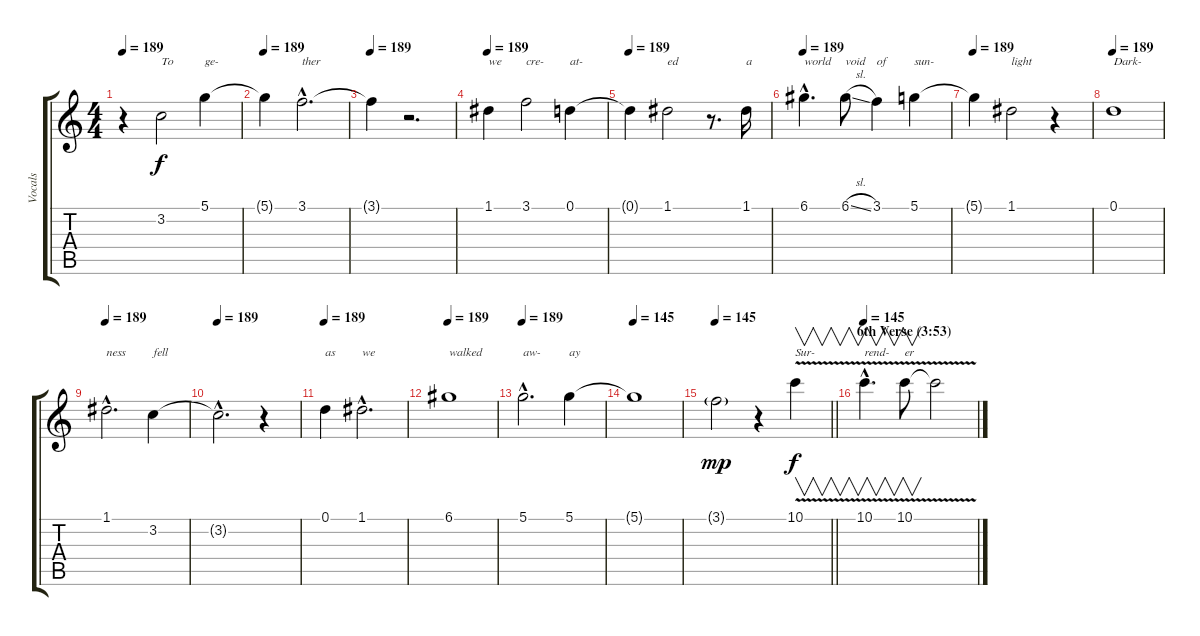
\track ("Vocals" "Vocals") {instrument guitarharmonics}
\staff {score tabs}
\tuning (D4 A3 F3 C3 G2 C2) {hide}
\ts (4 4)
\tempo 189
\clef g2
\ks c
r.4{dy mp} 3.2.2{txt "To" dy f instrument violin} 5.1.4{txt "ge-" instrument violin} |
\tempo 189
5.1{t}.4 3.1{hac}.2{d txt "ther" instrument violin} |
\tempo 189
3.1{t}.4 r.2{d} |
\tempo 189
1.1.4{txt "we" instrument violin} 3.1.2{txt "cre-" instrument violin} 0.1.4{txt "at-" instrument violin} |
\tempo 189
0.1{t}.4 1.1.2{txt "ed" instrument violin} r.8{d} 1.1.16{txt "a" instrument violin} |
\tempo 189
6.1{hac}.4{d txt "world" instrument violin} 6.1{sl}.8{txt "void" instrument violin} 3.1.4{txt "of"} 5.1.4{txt "sun-" instrument violin} |
\tempo 189
5.1{t}.4 1.1.2{txt "light" instrument violin} r.4 |
\tempo 189
0.1.1{txt "Dark-" instrument violin} |
\tempo 189
1.1{hac}.2{d txt "ness" instrument violin} 3.2.4{txt "fell" instrument violin} |
\tempo 189
3.2{hac t}.2{d} r.4 |
\tempo 189
0.1.4{txt "as" instrument violin} 1.1{hac}.2{d txt "we" instrument violin} |
\tempo 189
6.1.1{txt "walked" instrument violin} |
\tempo 189
5.1{hac}.2{d txt "aw-" instrument violin} 5.1.4{txt "ay" instrument violin} |
\tempo 145
5.1{t}.1 |
\tempo 145
\barLineRight lightlight
3.1{g}.2{dy mp instrument violin} r.4 10.1{v}.4{v txt "Sur-" dy f instrument guitarharmonics} |
\section ("" "6th Verse (3:53)")
\tempo 145
10.1{v hac}.4{v d txt "rend-"} 10.1{v}.8{v txt "er"} 10.1{t}.2
